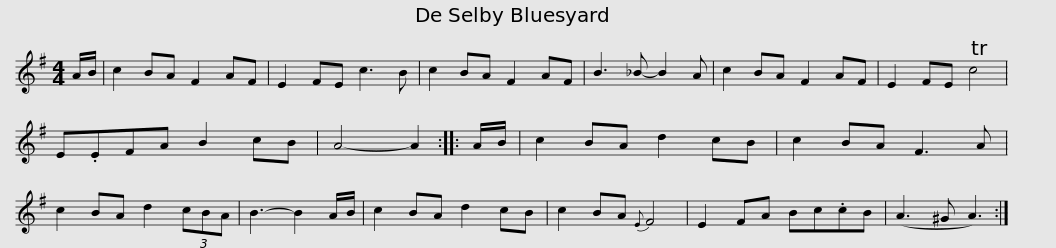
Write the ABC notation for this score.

X:1
L:1/8
M:4/4
I:linebreak $
K:G
V:1 treble
V:1
 A/B/ | c2 BA F2 AF | E2 FE c3 B | c2 BA F2 AF | B3 _B- B2 A | %5
 c2 BA F2 AF | E2 FE Tc4 | E.EFA B2 cB |$ A4- A2 :: A/B/ | %10
 c2 BA d2 cB | c2 BA F3 A | c2 BA d2 (3cBA | B3- B2 A/B/ | c2 BA d2 cB | %15
 c2 BA{E} F4 |$ E2 FA Bc.cB | (A3 ^G A3) :| %18
